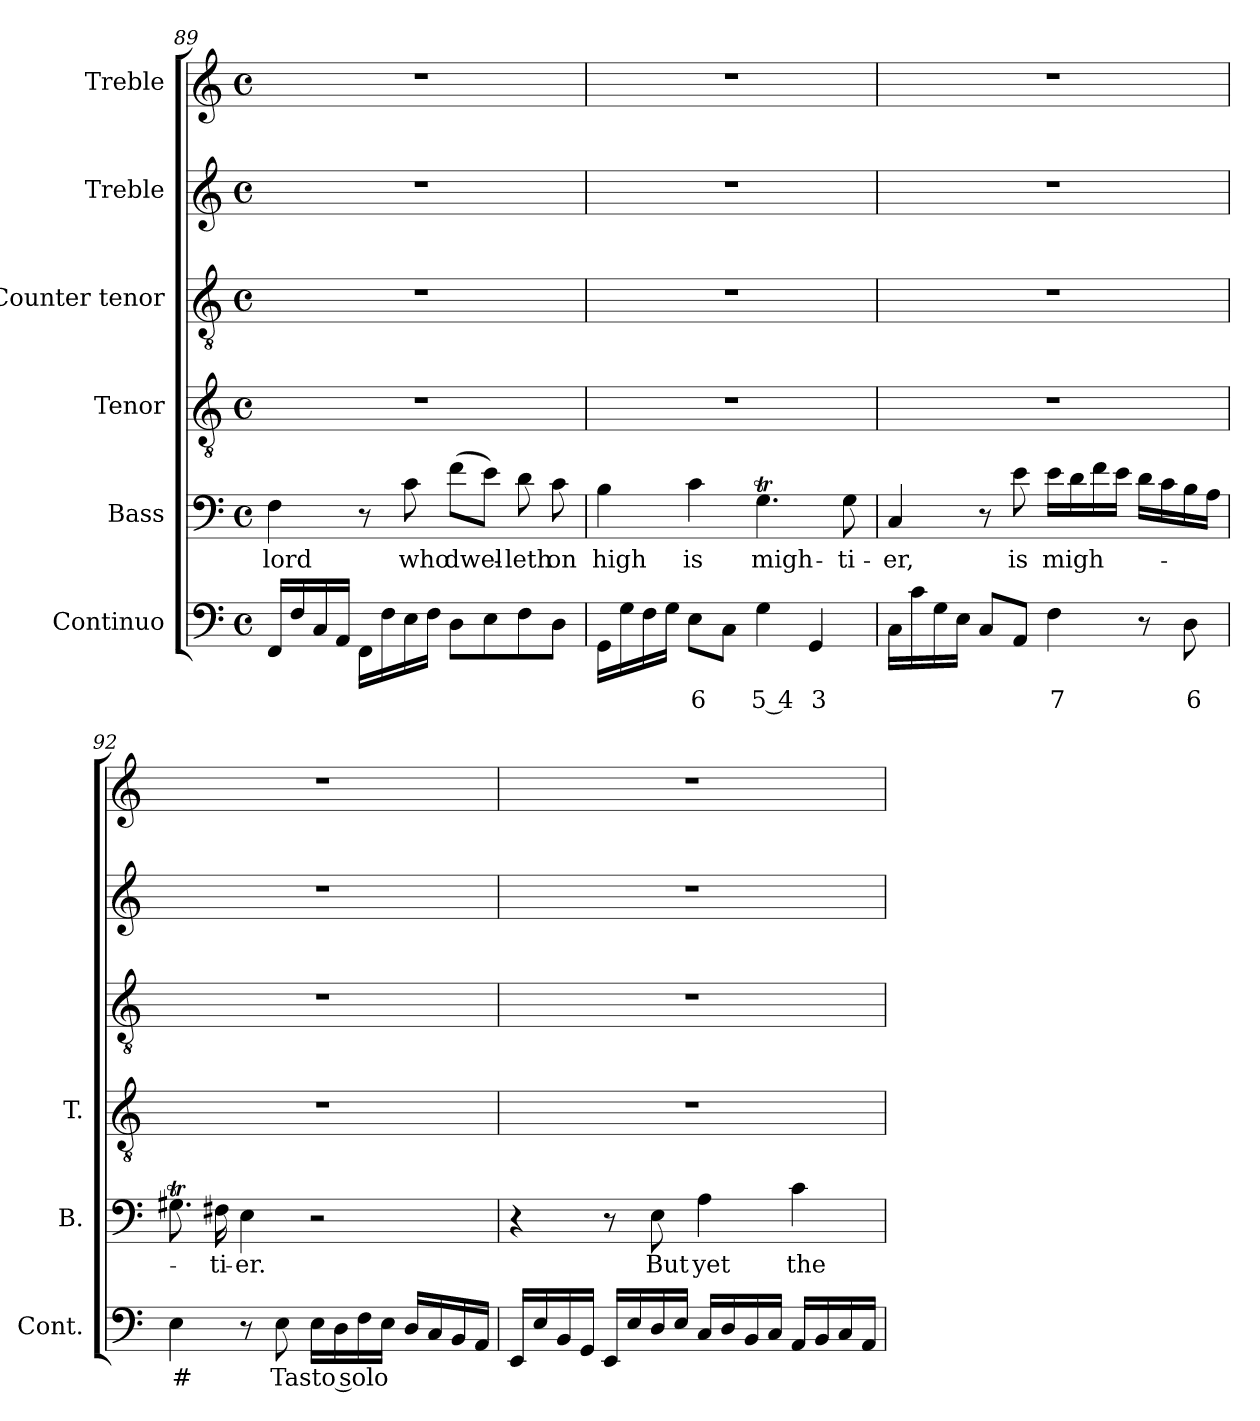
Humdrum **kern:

**kern	**text	**kern	**text	**kern	**kern	**kern	**kern
*part6	*part6	*part5	*part5	*part4	*part3	*part2	*part1
*staff6	*staff6	*staff5	*staff5	*staff4	*staff3	*staff2	*staff1
*I"Continuo	*	*I"Bass	*	*I"Tenor	*I"Counter tenor	*I"Treble	*I"Treble
*I'Cont.	*	*I'B.	*	*I'T.	*	*	*
*clefF4	*	*clefF4	*	*clefGv2	*clefGv2	*clefG2	*clefG2
*	*	*	*	*ITrd7c12	*ITrd7c12	*	*
*k[]	*	*k[]	*	*k[]	*k[]	*k[]	*k[]
*C:	*	*C:	*	*C:	*C:	*C:	*C:
*M4/4	*	*M4/4	*	*M4/4	*M4/4	*M4/4	*M4/4
*met(c)	*	*met(c)	*	*met(c)	*met(c)	*met(c)	*met(c)
=89	=89	=89	=89	=89	=89	=89	=89
!	!	!	!LO:LY:b:color=#000000	!	!	!	!
16FFi/LL	.	4Fi\	lord	1r	1r	1r	1r
16Fi/	.	.	.	.	.	.	.
16Ci/	.	.	.	.	.	.	.
16AAi/JJ	.	.	.	.	.	.	.
16FFi\LL	.	8r	.	.	.	.	.
16Fi\	.	.	.	.	.	.	.
!	!	!	!LO:LY:b:color=#000000	!	!	!	!
16Ei\	.	8ci\	who	.	.	.	.
16Fi\JJ	.	.	.	.	.	.	.
!	!	!	!LO:LY:b:color=#000000	!	!	!	!
8Di\L	.	(8fi\L	dwel-	.	.	.	.
8Ei\	.	8ei\J)	.	.	.	.	.
!	!	!	!LO:LY:b:color=#000000	!	!	!	!
8Fi\	.	8di\	-leth	.	.	.	.
!	!	!	!LO:LY:b:color=#000000	!	!	!	!
8Di\J	.	8ci\	on	.	.	.	.
!!LO:LB:g=z
=90	=90	=90	=90	=90	=90	=90	=90
!	!	!	!LO:LY:b:color=#000000	!	!	!	!
16GGi\LL	.	4Bi\	high	1r	1r	1r	1r
16Gi\	.	.	.	.	.	.	.
16Fi\	.	.	.	.	.	.	.
16Gi\JJ	.	.	.	.	.	.	.
!	!LO:LY:b:color=#000000	!	!	!	!	!	!
!	!	!	!LO:LY:b:color=#000000	!	!	!	!
8Ei\L	6	4ci\	is	.	.	.	.
8Ci\J	.	.	.	.	.	.	.
!	!LO:LY:b:color=#000000	!	!	!	!	!	!
!	!	!	!LO:LY:b:color=#000000	!	!	!	!
4Gi\	5 4	4.GTi\	migh-	.	.	.	.
!	!LO:LY:b:color=#000000	!	!	!	!	!	!
4GGi/	- 3	.	.	.	.	.	.
!	!	!	!LO:LY:b:color=#000000	!	!	!	!
.	.	8Gi\	-ti-	.	.	.	.
=91	=91	=91	=91	=91	=91	=91	=91
!	!	!	!LO:LY:b:color=#000000	!	!	!	!
16Ci\LL	.	4Ci/	-er,	1r	1r	1r	1r
16ci\	.	.	.	.	.	.	.
16Gi\	.	.	.	.	.	.	.
16Ei\JJ	.	.	.	.	.	.	.
8Ci/L	.	8r	.	.	.	.	.
!	!	!	!LO:LY:b:color=#000000	!	!	!	!
8AAi/J	.	8ei\	is	.	.	.	.
!	!LO:LY:b:color=#000000	!	!	!	!	!	!
!	!	!	!LO:LY:b:color=#000000	!	!	!	!
4Fi\	7	16ei\LL	migh-	.	.	.	.
.	.	16di\	.	.	.	.	.
.	.	16fi\	.	.	.	.	.
.	.	16ei\JJ	.	.	.	.	.
!	!LO:LY:b:color=#000000	!	!	!	!	!	!
8r	6	16di\LL	.	.	.	.	.
.	.	16ci\	.	.	.	.	.
!	!LO:LY:b:color=#000000	!	!	!	!	!	!
8Di\	6	16Bi\	.	.	.	.	.
.	.	16Ai\JJ	.	.	.	.	.
=92	=92	=92	=92	=92	=92	=92	=92
!	!LO:LY:b:color=#000000	!	!	!	!	!	!
4Ei\	#	8.G#Xti\	.	1r	1r	1r	1r
!	!	!	!LO:LY:b:color=#000000	!	!	!	!
.	.	16F#Xi\	-ti-	.	.	.	.
!	!	!	!LO:LY:b:color=#000000	!	!	!	!
8r	.	4Ei\	-er.	.	.	.	.
!	!LO:LY:b:color=#000000	!	!	!	!	!	!
8Ei\	Tasto solo	.	.	.	.	.	.
16Ei\LL	.	2r	.	.	.	.	.
16Di\	.	.	.	.	.	.	.
16Fi\	.	.	.	.	.	.	.
16Ei\JJ	.	.	.	.	.	.	.
16Di/LL	.	.	.	.	.	.	.
16Ci/	.	.	.	.	.	.	.
16BBi/	.	.	.	.	.	.	.
16AAi/JJ	.	.	.	.	.	.	.
!!LO:LB:g=z
=93	=93	=93	=93	=93	=93	=93	=93
16EEi/LL	.	4r	.	1r	1r	1r	1r
16Ei/	.	.	.	.	.	.	.
16BBi/	.	.	.	.	.	.	.
16GGi/JJ	.	.	.	.	.	.	.
16EEi/LL	.	8r	.	.	.	.	.
16Ei/	.	.	.	.	.	.	.
!	!	!	!LO:LY:b:color=#000000	!	!	!	!
16Di/	.	8Ei\	But	.	.	.	.
16Ei/JJ	.	.	.	.	.	.	.
!	!	!	!LO:LY:b:color=#000000	!	!	!	!
16Ci/LL	.	4Ai\	yet	.	.	.	.
16Di/	.	.	.	.	.	.	.
16BBi/	.	.	.	.	.	.	.
16Ci/JJ	.	.	.	.	.	.	.
!	!	!	!LO:LY:b:color=#000000	!	!	!	!
16AAi/LL	.	4ci\	the	.	.	.	.
16BBi/	.	.	.	.	.	.	.
16Ci/	.	.	.	.	.	.	.
16AAi/JJ	.	.	.	.	.	.	.
=	=	=	=	=	=	=	=
*-	*-	*-	*-	*-	*-	*-	*-
